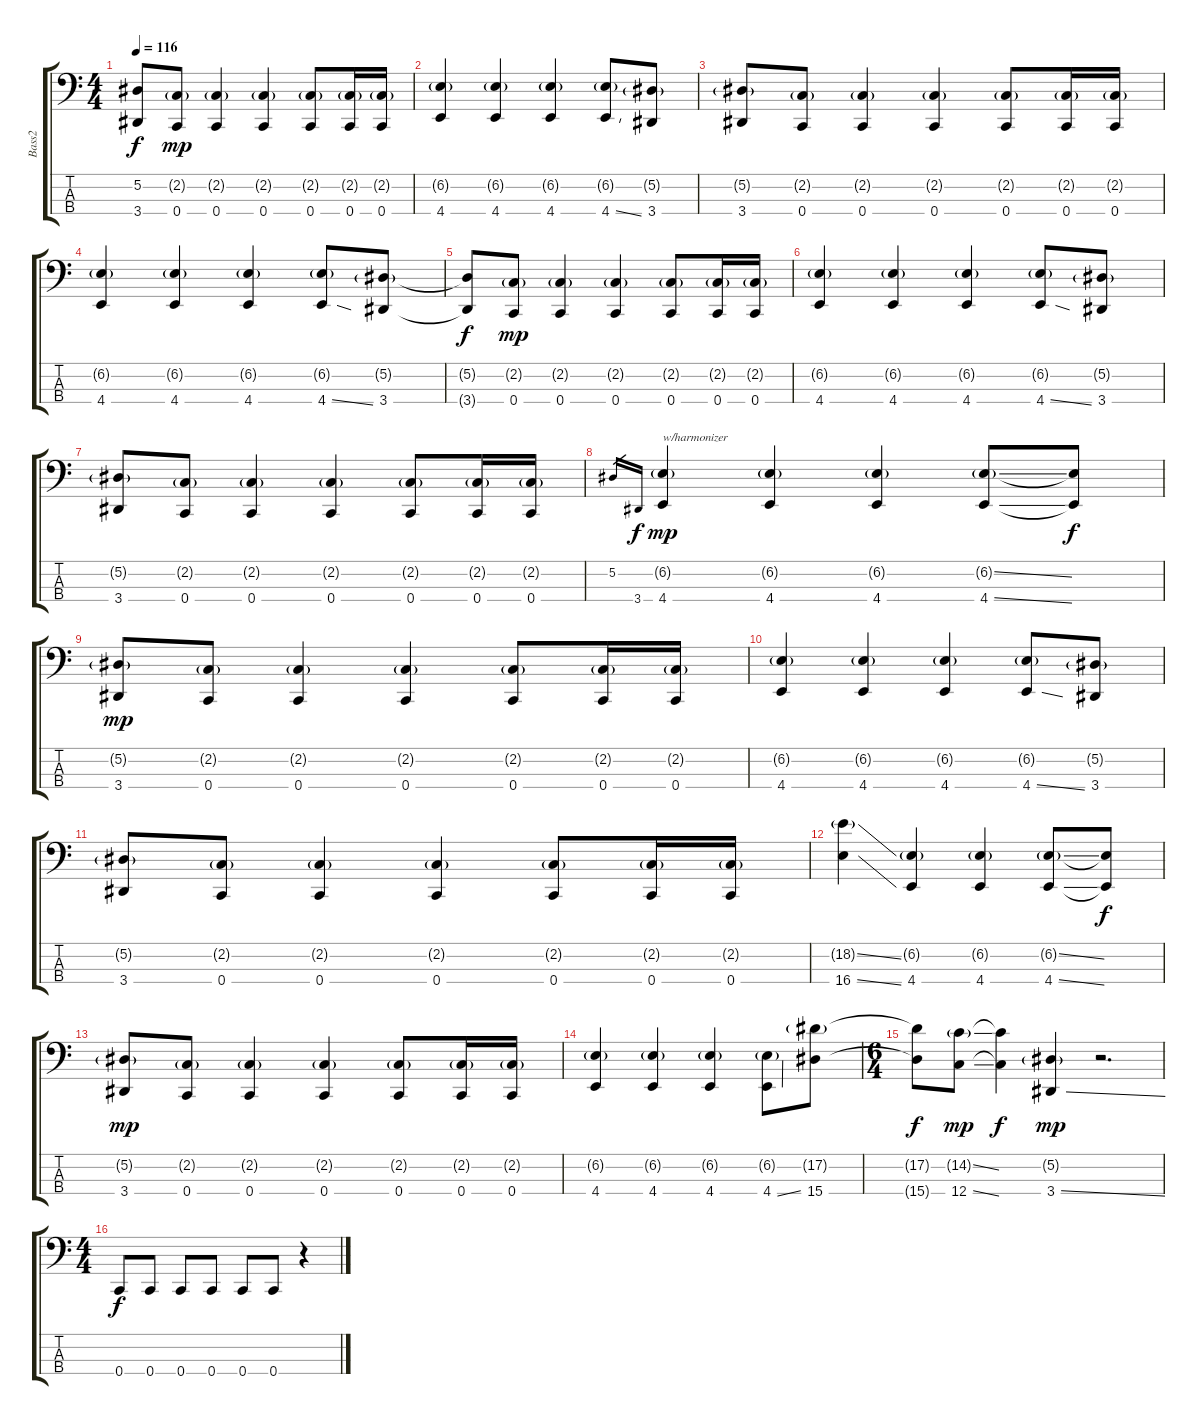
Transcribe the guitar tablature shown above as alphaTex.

\track ("Bass2" "Bass2") {instrument slapbass1}
\staff {score tabs}
\tuning (Eb2 Bb1 F1 C1) {hide}
\ts (4 4)
\tempo 116
\clef f4
\ks c
(5.2{t} 3.4{t}).8{dy f} (2.2{g} 0.4).8{dy mp} (2.2{g} 0.4).4 (2.2{g} 0.4).4 (2.2{g} 0.4).8 (2.2{g} 0.4).16 (2.2{g} 0.4).16 |
(6.2{g} 4.4).4 (6.2{g} 4.4).4 (6.2{g} 4.4).4 (6.2{g} 4.4{ss}).8 (5.2{g} 3.4).8 |
(5.2{g} 3.4).8 (2.2{g} 0.4).8 (2.2{g} 0.4).4 (2.2{g} 0.4).4 (2.2{g} 0.4).8 (2.2{g} 0.4).16 (2.2{g} 0.4).16 |
(6.2{g} 4.4).4 (6.2{g} 4.4).4 (6.2{g} 4.4).4 (6.2{g} 4.4{ss}).8 (5.2{g} 3.4).8 |
(5.2{t} 3.4{t}).8{dy f} (2.2{g} 0.4).8{dy mp} (2.2{g} 0.4).4 (2.2{g} 0.4).4 (2.2{g} 0.4).8 (2.2{g} 0.4).16 (2.2{g} 0.4).16 |
(6.2{g} 4.4).4 (6.2{g} 4.4).4 (6.2{g} 4.4).4 (6.2{g} 4.4{ss}).8 (5.2{g} 3.4).8 |
(5.2{g} 3.4).8 (2.2{g} 0.4).8 (2.2{g} 0.4).4 (2.2{g} 0.4).4 (2.2{g} 0.4).8 (2.2{g} 0.4).16 (2.2{g} 0.4).16 |
5.2.16{gr} 3.4.16{gr dy f} (6.2{g} 4.4).4{txt "w/harmonizer" dy mp} (6.2{g} 4.4).4 (6.2{g} 4.4).4 (6.2{ss g} 4.4{ss}).8 (6.2{t} 4.4{t}).8{dy f} |
(5.2{g} 3.4).8{dy mp} (2.2{g} 0.4).8 (2.2{g} 0.4).4 (2.2{g} 0.4).4 (2.2{g} 0.4).8 (2.2{g} 0.4).16 (2.2{g} 0.4).16 |
(6.2{g} 4.4).4 (6.2{g} 4.4).4 (6.2{g} 4.4).4 (6.2{g} 4.4{ss}).8 (5.2{g} 3.4).8 |
(5.2{g} 3.4).8 (2.2{g} 0.4).8 (2.2{g} 0.4).4 (2.2{g} 0.4).4 (2.2{g} 0.4).8 (2.2{g} 0.4).16 (2.2{g} 0.4).16 |
(18.2{ss g} 16.4{ss}).4 (6.2{g} 4.4).4 (6.2{g} 4.4).4 (6.2{ss g} 4.4{ss}).8 (6.2{t} 4.4{t}).8{dy f} |
(5.2{g} 3.4).8{dy mp} (2.2{g} 0.4).8 (2.2{g} 0.4).4 (2.2{g} 0.4).4 (2.2{g} 0.4).8 (2.2{g} 0.4).16 (2.2{g} 0.4).16 |
(6.2{g} 4.4).4 (6.2{g} 4.4).4 (6.2{g} 4.4).4 (6.2{g} 4.4{ss}).8 (17.2{g} 15.4).8 |
\ts (6 4)
(17.2{t} 15.4{t}).8{dy f} (14.2{ss g} 12.4{ss}).8{dy mp} (14.2{t} 12.4{t}).4{dy f} (5.2{g} 3.4{ss}).4{dy mp} r.2{d} |
\ts (4 4)
0.4.8{dy f} 0.4.8 0.4.8 0.4.8 0.4.8 0.4.8 r.4
